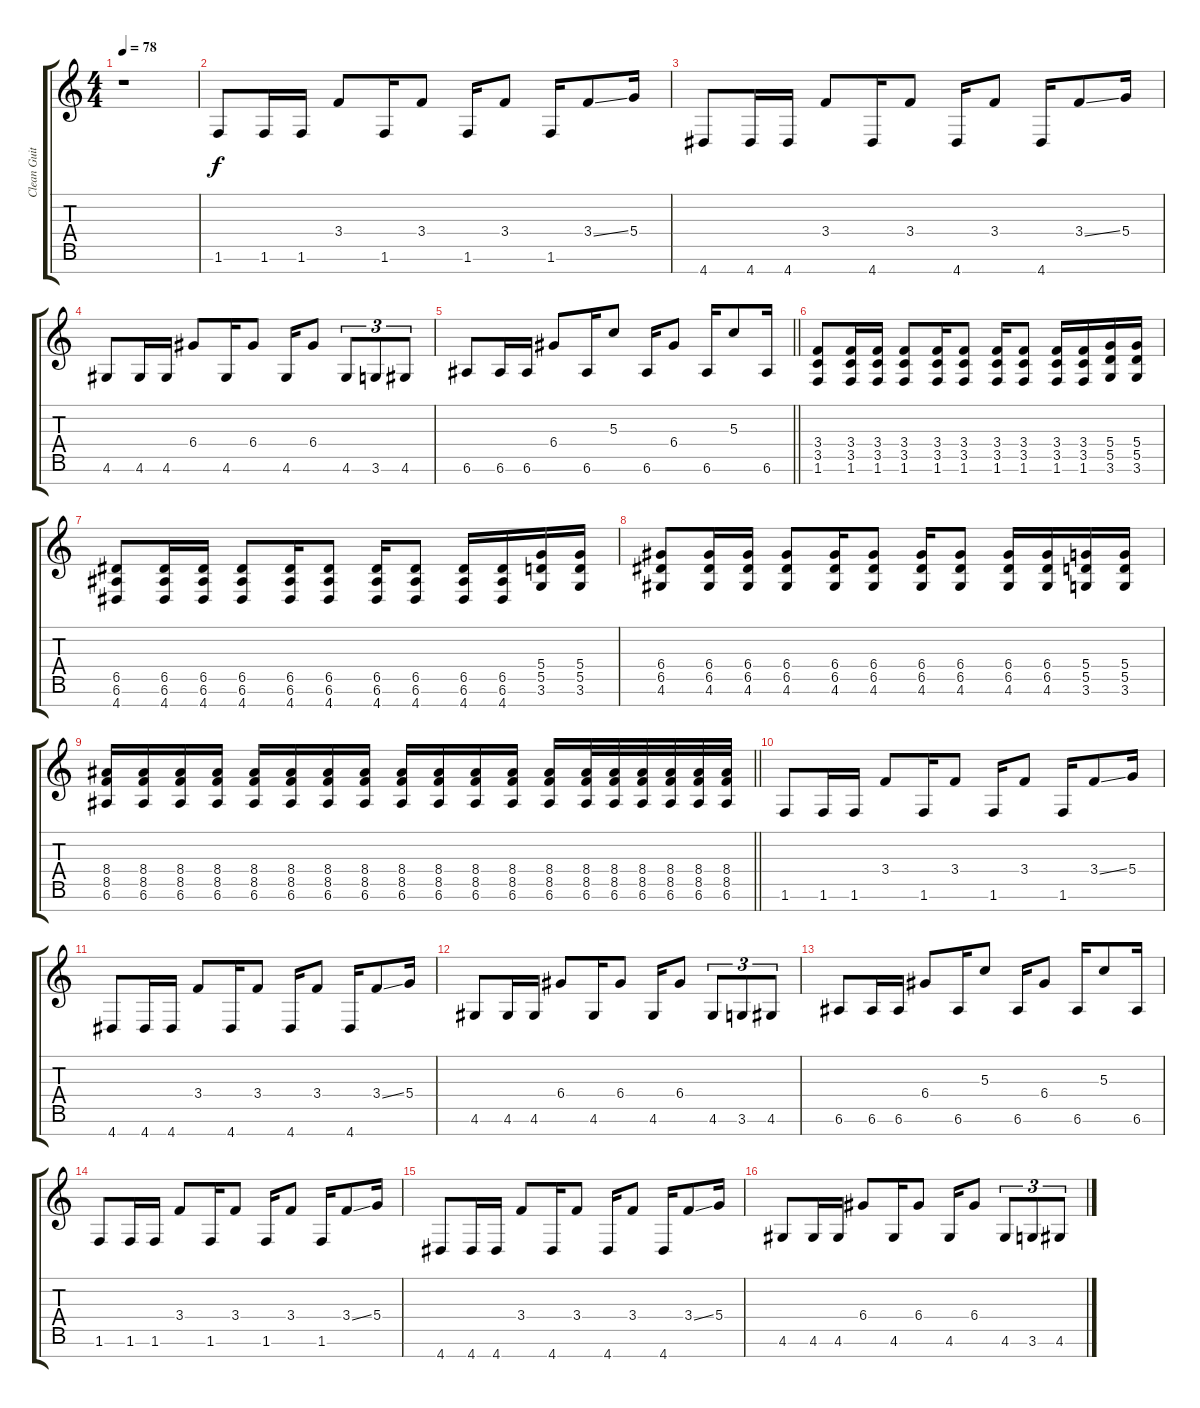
\track ("Clean Guitar" "Clean Guit") {instrument electricguitarclean}
\staff {score tabs}
\tuning (E4 B3 G3 D3 A2 E2 B1) {hide}
\ts (4 4)
\tempo 78
\clef g2
\ks c
r.1{dy f instrument electricguitarclean} |
1.6.8 1.6.16 1.6.16 3.4.8 1.6.16 3.4.8 1.6.16 3.4.8 1.6.16 3.4{ss}.8 5.4.16 |
4.7.8 4.7.16 4.7.16 3.4.8 4.7.16 3.4.8 4.7.16 3.4.8 4.7.16 3.4{ss}.8 5.4.16 |
4.6.8 4.6.16 4.6.16 6.4.8 4.6.16 6.4.8 4.6.16 6.4.8 4.6.8{tu (3 2)} 3.6.8{tu (3 2)} 4.6.8{tu (3 2)} |
\barLineRight lightlight
6.6.8 6.6.16 6.6.16 6.4.8 6.6.16 5.3.8 6.6.16 6.4.8 6.6.16 5.3.8 6.6.16 |
(3.4 3.5 1.6).8{instrument distortionguitar} (3.4 3.5 1.6).16 (3.4 3.5 1.6).16 (3.4 3.5 1.6).8 (3.4 3.5 1.6).16 (3.4 3.5 1.6).8 (3.4 3.5 1.6).16 (3.4 3.5 1.6).8 (3.4 3.5 1.6).16 (3.4 3.5 1.6).16 (5.4 5.5 3.6).16 (5.4 5.5 3.6).16 |
(6.5 6.6 4.7).8 (6.5 6.6 4.7).16 (6.5 6.6 4.7).16 (6.5 6.6 4.7).8 (6.5 6.6 4.7).16 (6.5 6.6 4.7).8 (6.5 6.6 4.7).16 (6.5 6.6 4.7).8 (6.5 6.6 4.7).16 (6.5 6.6 4.7).16 (5.4 5.5 3.6).16 (5.4 5.5 3.6).16 |
(6.4 6.5 4.6).8 (6.4 6.5 4.6).16 (6.4 6.5 4.6).16 (6.4 6.5 4.6).8 (6.4 6.5 4.6).16 (6.4 6.5 4.6).8 (6.4 6.5 4.6).16 (6.4 6.5 4.6).8 (6.4 6.5 4.6).16 (6.4 6.5 4.6).16 (5.4 5.5 3.6).16 (5.4 5.5 3.6).16 |
\barLineRight lightlight
(8.4 8.5 6.6).16 (8.4 8.5 6.6).16 (8.4 8.5 6.6).16 (8.4 8.5 6.6).16 (8.4 8.5 6.6).16 (8.4 8.5 6.6).16 (8.4 8.5 6.6).16 (8.4 8.5 6.6).16 (8.4 8.5 6.6).16 (8.4 8.5 6.6).16 (8.4 8.5 6.6).16 (8.4 8.5 6.6).16 (8.4 8.5 6.6).16 (8.4 8.5 6.6).32 (8.4 8.5 6.6).32 (8.4 8.5 6.6).32 (8.4 8.5 6.6).32 (8.4 8.5 6.6).32 (8.4 8.5 6.6).32 |
1.6.8{instrument electricguitarclean} 1.6.16 1.6.16 3.4.8 1.6.16 3.4.8 1.6.16 3.4.8 1.6.16 3.4{ss}.8 5.4.16 |
4.7.8 4.7.16 4.7.16 3.4.8 4.7.16 3.4.8 4.7.16 3.4.8 4.7.16 3.4{ss}.8 5.4.16 |
4.6.8 4.6.16 4.6.16 6.4.8 4.6.16 6.4.8 4.6.16 6.4.8 4.6.8{tu (3 2)} 3.6.8{tu (3 2)} 4.6.8{tu (3 2)} |
6.6.8 6.6.16 6.6.16 6.4.8 6.6.16 5.3.8 6.6.16 6.4.8 6.6.16 5.3.8 6.6.16 |
1.6.8 1.6.16 1.6.16 3.4.8 1.6.16 3.4.8 1.6.16 3.4.8 1.6.16 3.4{ss}.8 5.4.16 |
4.7.8 4.7.16 4.7.16 3.4.8 4.7.16 3.4.8 4.7.16 3.4.8 4.7.16 3.4{ss}.8 5.4.16 |
4.6.8 4.6.16 4.6.16 6.4.8 4.6.16 6.4.8 4.6.16 6.4.8 4.6.8{tu (3 2)} 3.6.8{tu (3 2)} 4.6.8{tu (3 2)}
